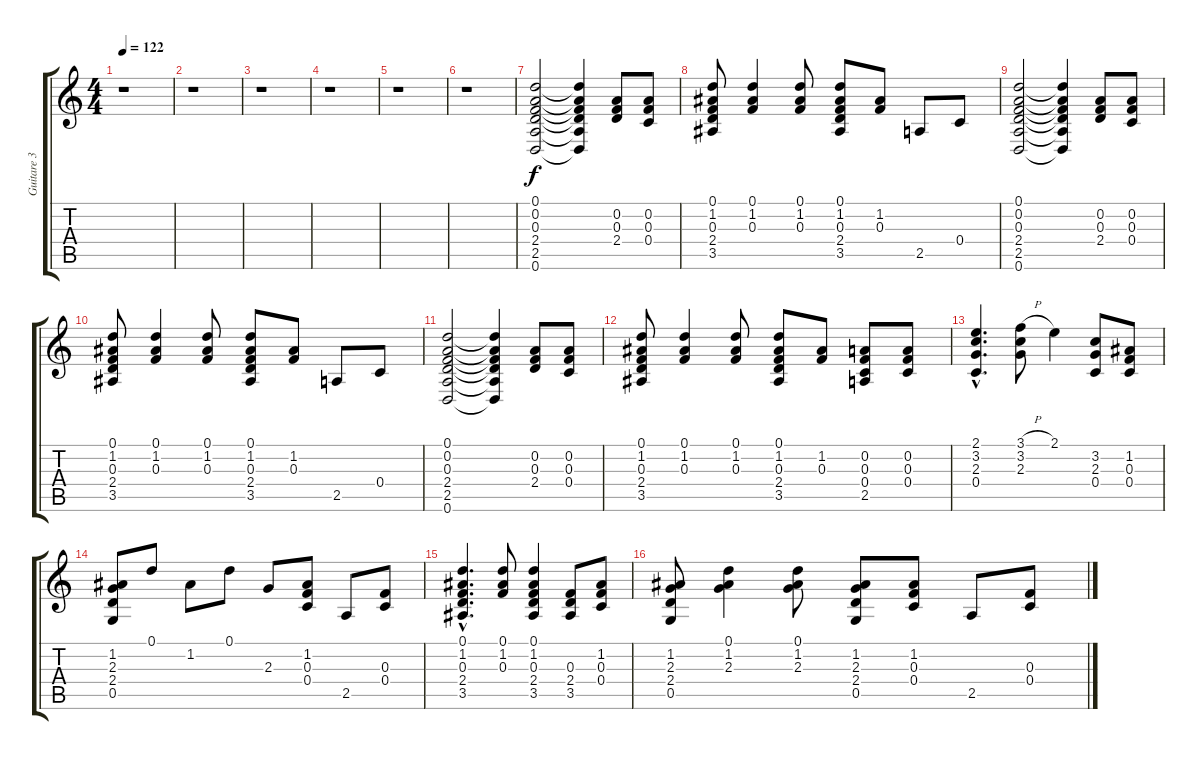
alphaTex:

\track ("Guitare 3 (Solo)" "Guitare 3 ") {instrument distortionguitar}
\staff {score tabs}
\tuning (D4 A3 F3 C3 G2 D2) {hide}
\ts (4 4)
\tempo 122
\clef g2
\ks c
r.1{dy f} |
r.1 |
r.1 |
r.1 |
r.1 |
r.1 |
(0.1 0.2 0.3 2.4 2.5 0.6).2 (0.1{t} 0.2{t} 0.3{t} 2.4{t} 2.5{t} 0.6{t}).4 (0.2 0.3 2.4).8 (0.2 0.3 0.4).8 |
(0.1 1.2 0.3 2.4 3.5).8 (0.1 1.2 0.3).4 (0.1 1.2 0.3).8 (0.1 1.2 0.3 2.4 3.5).8 (1.2 0.3).8 2.5.8 0.4.8 |
(0.1 0.2 0.3 2.4 2.5 0.6).2 (0.1{t} 0.2{t} 0.3{t} 2.4{t} 2.5{t} 0.6{t}).4 (0.2 0.3 2.4).8 (0.2 0.3 0.4).8 |
(0.1 1.2 0.3 2.4 3.5).8 (0.1 1.2 0.3).4 (0.1 1.2 0.3).8 (0.1 1.2 0.3 2.4 3.5).8 (1.2 0.3).8 2.5.8 0.4.8 |
(0.1 0.2 0.3 2.4 2.5 0.6).2 (0.1{t} 0.2{t} 0.3{t} 2.4{t} 2.5{t} 0.6{t}).4 (0.2 0.3 2.4).8 (0.2 0.3 0.4).8 |
(0.1 1.2 0.3 2.4 3.5).8 (0.1 1.2 0.3).4 (0.1 1.2 0.3).8 (0.1 1.2 0.3 2.4 3.5).8 (1.2 0.3).8 (0.2 0.3 0.4 2.5).8 (0.2 0.3 0.4).8 |
(2.1{hac} 3.2{hac} 2.3{hac} 0.4{hac}).4{d} (3.1{h} 3.2 2.3).8 2.1.4 (3.2 2.3 0.4).8 (1.2 0.3 0.4).8 |
(1.2 2.3 2.4 0.5).8 0.1.8 1.2.8 0.1.8 2.3.8 (1.2 0.3 0.4).8 2.5.8 (0.3 0.4).8 |
(0.1{hac} 1.2{hac} 0.3{hac} 2.4{hac} 3.5{hac}).4{d} (0.1 1.2 0.3).8 (0.1 1.2 0.3 2.4 3.5).4 (0.3 2.4 3.5).8 (1.2 0.3 0.4).8 |
(1.2 2.3 2.4 0.5).8 (0.1 1.2 2.3).4 (0.1 1.2 2.3).8 (1.2 2.3 2.4 0.5).8 (1.2 0.3 0.4).8 2.5.8 (0.3 0.4).8
